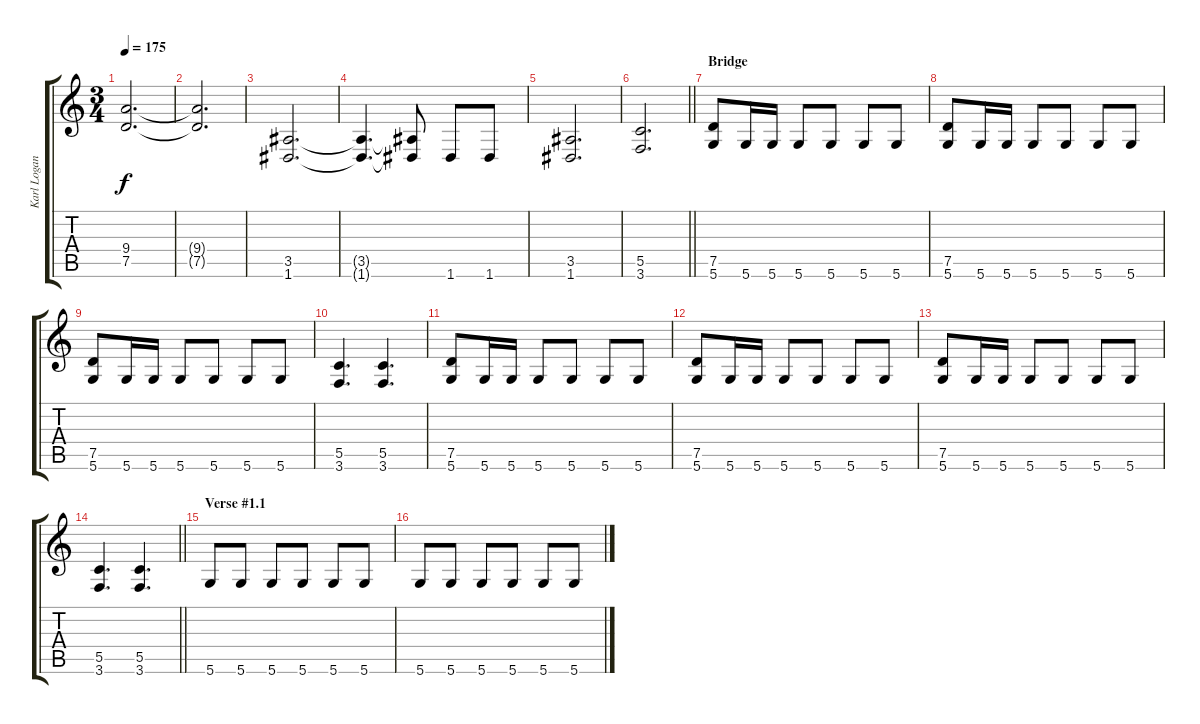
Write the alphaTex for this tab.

\track ("Karl Logan" "Karl Logan") {instrument distortionguitar}
\staff {score tabs}
\tuning (D4 A3 F3 C3 G2 D2) {hide}
\ts (3 4)
\tempo 175
\clef g2
\ks c
(9.4 7.5).2{d dy f} |
(9.4{t} 7.5{t}).2{d} |
(3.5 1.6).2{d} |
(3.5{t} 1.6{t}).4{d} (3.5{t} 1.6{t}).8 1.6.8 1.6.8 |
(3.5 1.6).2{d} |
\barLineRight lightlight
(5.5 3.6).2{d} |
\section ("" "Bridge")
(7.5 5.6).8 5.6.16 5.6.16 5.6.8 5.6.8 5.6.8 5.6.8 |
(7.5 5.6).8 5.6.16 5.6.16 5.6.8 5.6.8 5.6.8 5.6.8 |
(7.5 5.6).8 5.6.16 5.6.16 5.6.8 5.6.8 5.6.8 5.6.8 |
(5.5 3.6).4{d} (5.5 3.6).4{d} |
(7.5 5.6).8 5.6.16 5.6.16 5.6.8 5.6.8 5.6.8 5.6.8 |
(7.5 5.6).8 5.6.16 5.6.16 5.6.8 5.6.8 5.6.8 5.6.8 |
(7.5 5.6).8 5.6.16 5.6.16 5.6.8 5.6.8 5.6.8 5.6.8 |
\barLineRight lightlight
(5.5 3.6).4{d} (5.5 3.6).4{d} |
\section ("" "Verse #1.1")
5.6.8 5.6.8 5.6.8 5.6.8 5.6.8 5.6.8 |
5.6.8 5.6.8 5.6.8 5.6.8 5.6.8 5.6.8
